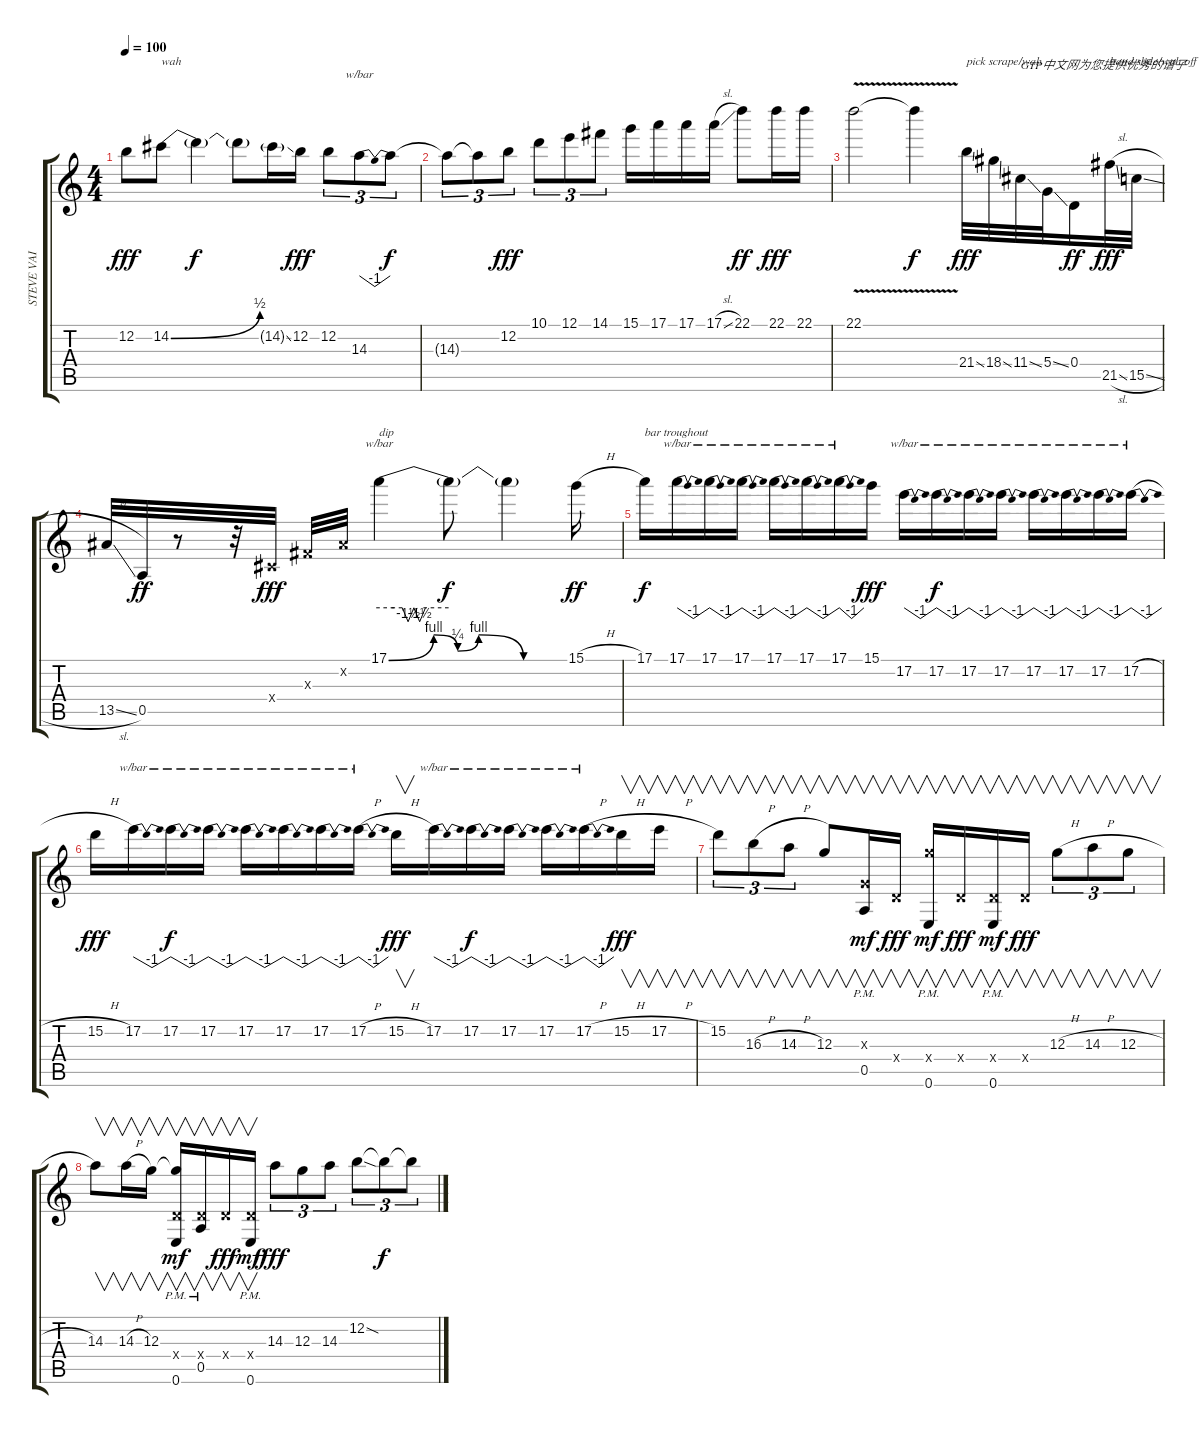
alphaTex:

\track ("STEVE VAI" "STEVE VAI") {instrument overdrivenguitar}
\staff {score tabs}
\tuning (E4 B3 G3 D3 A2 E2) {hide}
\ts (4 4)
\tempo 100
\clef g2
\ks c
12.2.8{dy fff} 14.2{be (bend 0 0 60 2)}.8{txt "wah"} 14.2{t}.4{dy f} 14.2{t}.8 14.2{ss g}.16 12.2.16{dy fff} 12.2.8{tu (3 2)} 14.3.8{tu (3 2) tbe (dip default 0 0 30 -4 60 0)} 14.3{t}.8{tu (3 2) dy f} |
14.3{t}.8{tu (3 2)} 14.3{t}.8{tu (3 2)} 12.2.8{tu (3 2) dy fff} 10.1.8{tu (3 2)} 12.1.8{tu (3 2)} 14.1.8{tu (3 2)} 15.1.16 17.1.16 17.1.16 17.1{sl}.16 22.1.8{dy ff} 22.1.16{dy fff} 22.1.16 |
22.1{v}.2 22.1{t}.4{dy f} 21.4{ss}.32{txt "pick scrape/wah" dy fff} 18.4{ss}.32 11.4{ss}.32{txt "GTP中文网为您提供优秀的谱子"} 5.4{ss}.32 0.4.16{dy ff} 21.5{sl}.32{txt "hand slide/wah off" dy fff} 15.5{sl}.32 |
13.5{sl}.32 0.5.32{dy ff} r.8 r.32 -1.4{x}.32{dy fff} -1.3{x}.32 -1.2{x}.32 17.1{be (custom 0 0 15 4 23 1 30 4 45 0 60 0)}.4{tbe (custom default 0 0 13 0 20 0 25 -6 30 0 35 -6 40 0 60 0) txt "dip"} 17.1{t}.8{dy f} 17.1{t}.4 15.1{h}.16{dy ff} |
17.1.16{txt "bar troughout" dy f} 17.1.16{tbe (dip default 0 0 30 -4 60 0)} 17.1.16{tbe (dip default 0 0 30 -4 60 0)} 17.1.16{tbe (dip default 0 0 30 -4 60 0)} 17.1.16{tbe (dip default 0 0 30 -4 60 0)} 17.1.16{tbe (dip default 0 0 30 -4 60 0)} 17.1.16{tbe (dip default 0 0 30 -4 60 0)} 15.1.16{dy fff} 17.2.16{tbe (dip default 0 0 30 -4 60 0)} 17.2.16{tbe (dip default 0 0 30 -4 60 0) dy f} 17.2.16{tbe (dip default 0 0 30 -4 60 0)} 17.2.16{tbe (dip default 0 0 30 -4 60 0)} 17.2.16{tbe (dip default 0 0 30 -4 60 0)} 17.2.16{tbe (dip default 0 0 30 -4 60 0)} 17.2.16{tbe (dip default 0 0 30 -4 60 0)} 17.2{h}.16{tbe (dip default 0 0 30 -4 60 0)} |
15.2{h}.16{dy fff} 17.2.16{tbe (dip default 0 0 30 -4 60 0)} 17.2.16{tbe (dip default 0 0 30 -4 60 0) dy f} 17.2.16{tbe (dip default 0 0 30 -4 60 0)} 17.2.16{tbe (dip default 0 0 30 -4 60 0)} 17.2.16{tbe (dip default 0 0 30 -4 60 0)} 17.2.16{tbe (dip default 0 0 30 -4 60 0)} 17.2{h}.16{tbe (dip default 0 0 30 -4 60 0)} 15.2{h}.16{v dy fff} 17.2.16{tbe (dip default 0 0 30 -4 60 0)} 17.2.16{tbe (dip default 0 0 30 -4 60 0) dy f} 17.2.16{tbe (dip default 0 0 30 -4 60 0)} 17.2.16{tbe (dip default 0 0 30 -4 60 0)} 17.2{h}.16{tbe (dip default 0 0 30 -4 60 0)} 15.2{h}.16{v dy fff} 17.2{h}.16{v} |
15.2.8{v tu (3 2)} 16.3{h}.8{v tu (3 2)} 14.3{h}.8{v tu (3 2)} 12.3.8{v} (0.3{x} 0.5{pm}).16{v dy mf} 0.4{x}.16{v dy fff} (17.4{x} 0.6{pm}).16{v dy mf} 0.4{x}.16{v dy fff} (0.4{x} 0.6{pm}).16{v dy mf} 0.4{x}.16{v dy fff} 12.3{h}.8{v tu (3 2)} 14.3{h}.8{v tu (3 2)} 12.3{h}.8{v tu (3 2)} |
14.3.8{v} 14.3{h}.16{v} 12.3.16{v} (12.3{t} 0.4{x} 0.6{pm}).16{v dy mf} (0.4{x} 0.5{pm}).16{v} 0.4{x}.16{v dy fff} (0.4{x} 0.6{pm}).16{v dy mf} 14.3.8{tu (3 2) dy fff} 12.3.8{tu (3 2)} 14.3.8{tu (3 2)} 12.2{sod}.8{tu (3 2)} 12.2{t}.8{tu (3 2) dy f} 12.2{t}.8{tu (3 2)}
